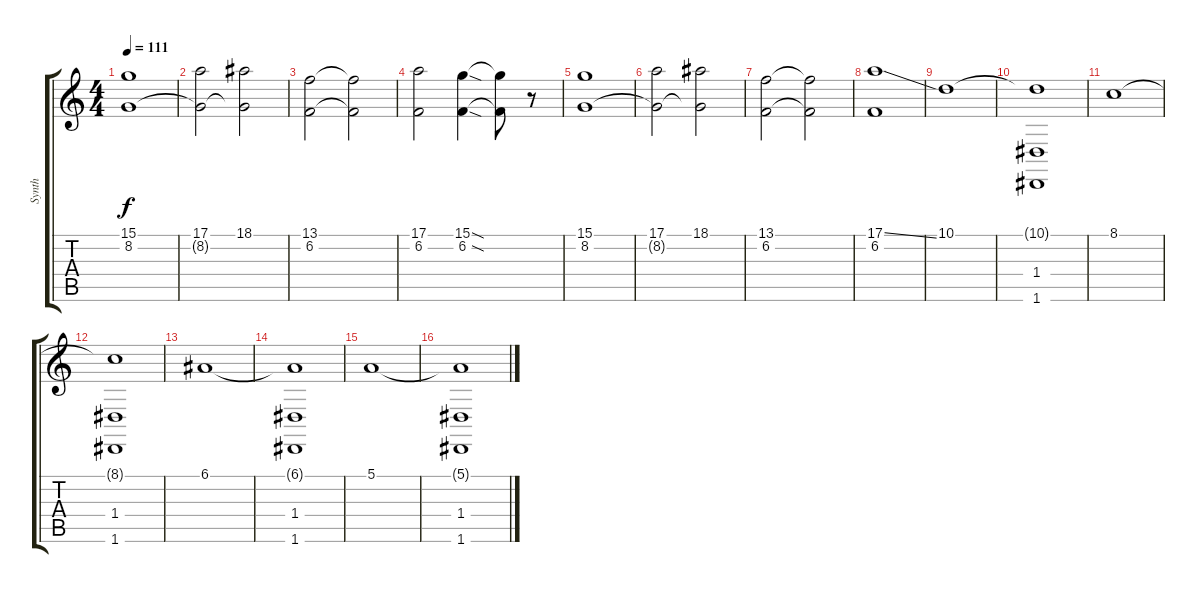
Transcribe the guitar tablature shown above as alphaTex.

\track ("Synth" "Synth") {instrument stringensemble2}
\staff {score tabs}
\tuning (E4 B3 G3 D3 A2 D2) {hide}
\ts (4 4)
\tempo 111
\clef g2
\ks c
(15.1 8.2).1{dy f} |
(17.1 8.2{t}).2 (18.1 8.2{t}).2 |
(13.1 6.2).2 (13.1{t} 6.2{t}).2 |
(17.1 6.2).2 (15.1{sod} 6.2{sod}).4 (15.1{t} 6.2{t}).8 r.8 |
(15.1 8.2).1 |
(17.1 8.2{t}).2 (18.1 8.2{t}).2 |
(13.1 6.2).2 (13.1{t} 6.2{t}).2 |
(17.1{ss} 6.2).1 |
10.1.1 |
(10.1{t} 1.4 1.6).1 |
8.1.1 |
(8.1{t} 1.4 1.6).1 |
6.1.1 |
(6.1{t} 1.4 1.6).1 |
5.1.1 |
(5.1{t} 1.4 1.6).1
